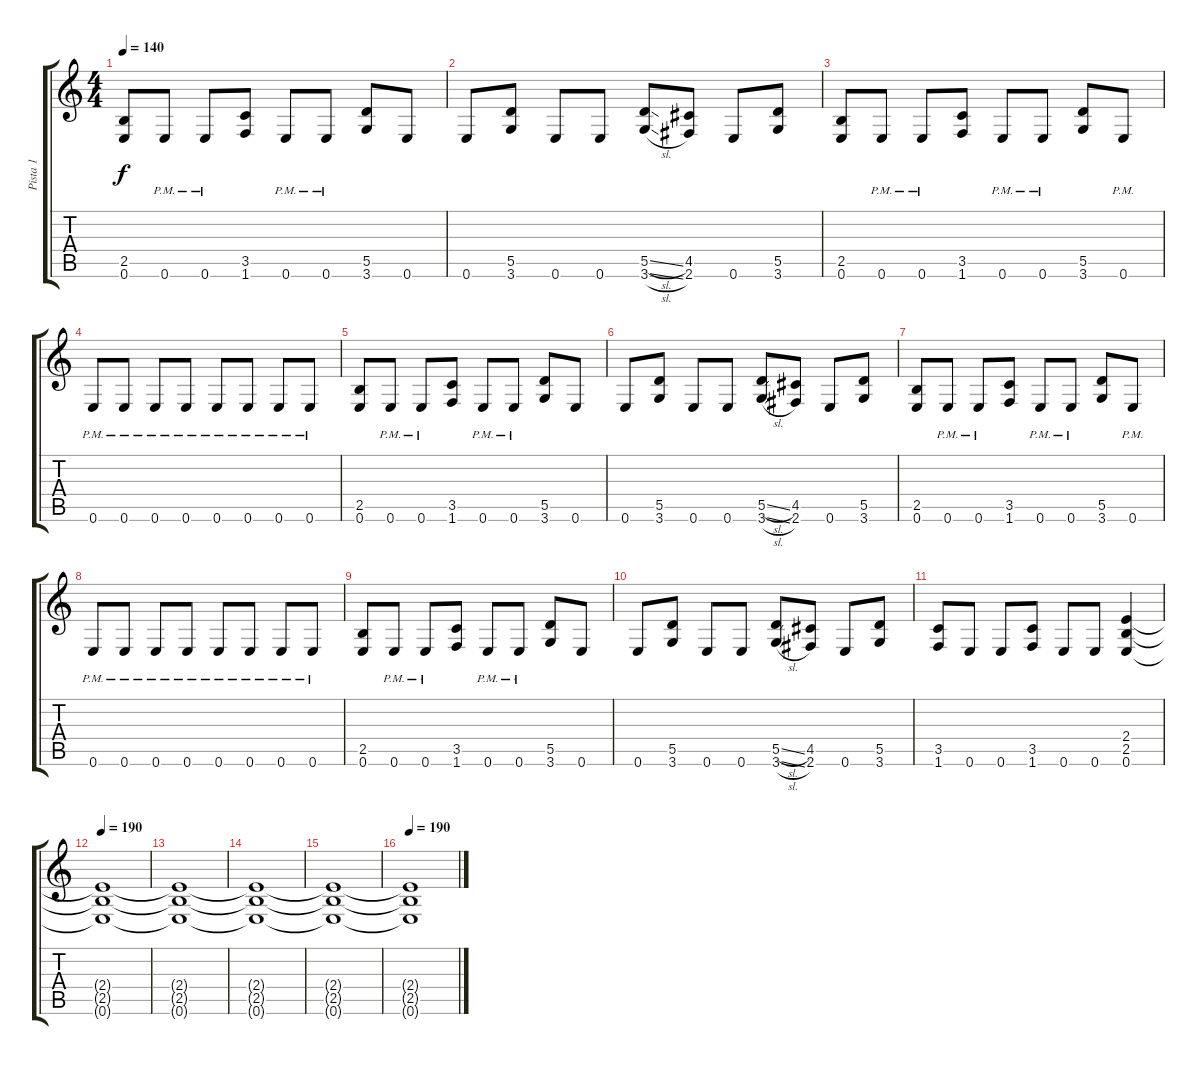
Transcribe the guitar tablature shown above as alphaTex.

\track ("Pista 1" "Pista 1") {instrument distortionguitar}
\staff {score tabs}
\tuning (E4 B3 G3 D3 A2 E2) {hide}
\ts (4 4)
\tempo 140
\clef g2
\ks c
(2.5 0.6).8{dy f} 0.6{pm}.8 0.6{pm}.8 (3.5 1.6).8 0.6{pm}.8 0.6{pm}.8 (5.5 3.6).8 0.6.8 |
0.6.8 (5.5 3.6).8 0.6.8 0.6.8 (5.5{sl} 3.6{sl}).8 (4.5 2.6).8 0.6.8 (5.5 3.6).8 |
(2.5 0.6).8 0.6{pm}.8 0.6{pm}.8 (3.5 1.6).8 0.6{pm}.8 0.6{pm}.8 (5.5 3.6).8 0.6{pm}.8 |
0.6{pm}.8 0.6{pm}.8 0.6{pm}.8 0.6{pm}.8 0.6{pm}.8 0.6{pm}.8 0.6{pm}.8 0.6{pm}.8 |
(2.5 0.6).8 0.6{pm}.8 0.6{pm}.8 (3.5 1.6).8 0.6{pm}.8 0.6{pm}.8 (5.5 3.6).8 0.6.8 |
0.6.8 (5.5 3.6).8 0.6.8 0.6.8 (5.5{sl} 3.6{sl}).8 (4.5 2.6).8 0.6.8 (5.5 3.6).8 |
(2.5 0.6).8 0.6{pm}.8 0.6{pm}.8 (3.5 1.6).8 0.6{pm}.8 0.6{pm}.8 (5.5 3.6).8 0.6{pm}.8 |
0.6{pm}.8 0.6{pm}.8 0.6{pm}.8 0.6{pm}.8 0.6{pm}.8 0.6{pm}.8 0.6{pm}.8 0.6{pm}.8 |
(2.5 0.6).8 0.6{pm}.8 0.6{pm}.8 (3.5 1.6).8 0.6{pm}.8 0.6{pm}.8 (5.5 3.6).8 0.6.8 |
0.6.8 (5.5 3.6).8 0.6.8 0.6.8 (5.5{sl} 3.6{sl}).8 (4.5 2.6).8 0.6.8 (5.5 3.6).8 |
(3.5 1.6).8 0.6.8 0.6.8 (3.5 1.6).8 0.6.8 0.6.8 (2.4 2.5 0.6).4 |
\tempo 190
(2.4{t} 2.5{t} 0.6{t}).1 |
(2.4{t} 2.5{t} 0.6{t}).1 |
(2.4{t} 2.5{t} 0.6{t}).1 |
(2.4{t} 2.5{t} 0.6{t}).1 |
\tempo 190
(2.4{t} 2.5{t} 0.6{t}).1
